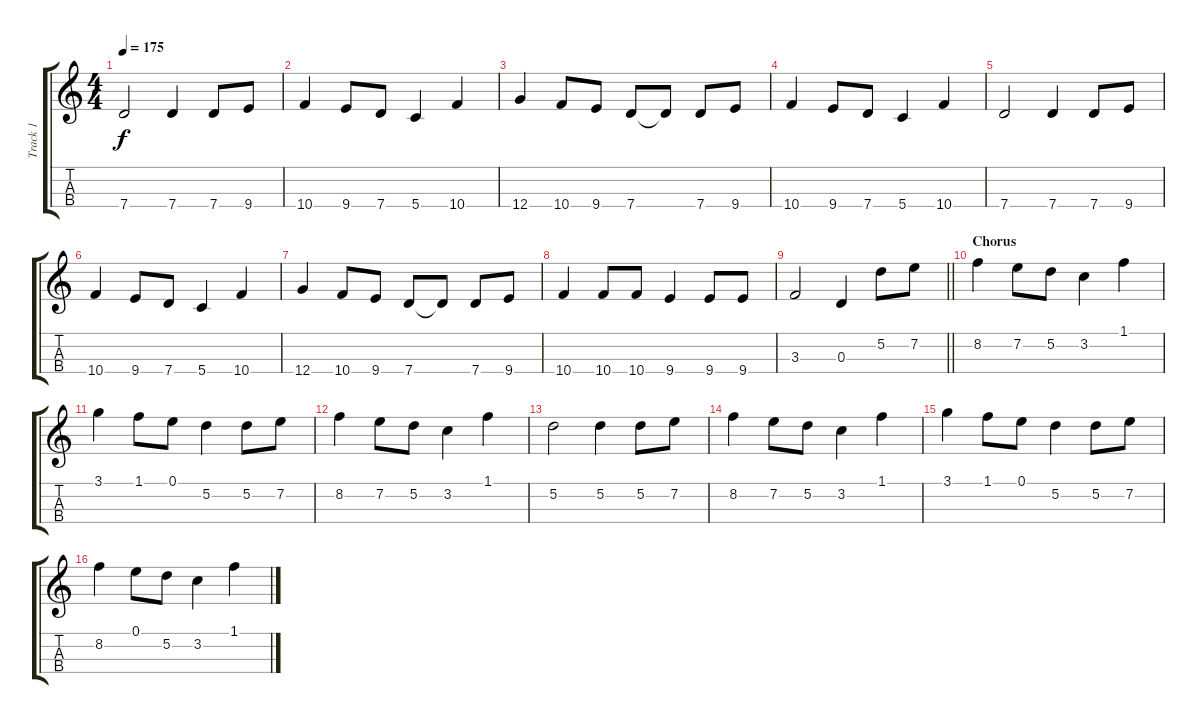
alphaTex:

\track ("Track 1" "Track 1") {instrument violin}
\staff {score tabs}
\tuning (E5 A4 D4 G3) {hide}
\ts (4 4)
\section ("" "")
\tempo 175
\clef g2
\ks c
7.4.2{dy f} 7.4.4 7.4.8 9.4.8 |
10.4.4 9.4.8 7.4.8 5.4.4 10.4.4 |
12.4.4 10.4.8 9.4.8 7.4.8 7.4{t}.8 7.4.8 9.4.8 |
10.4.4 9.4.8 7.4.8 5.4.4 10.4.4 |
7.4.2 7.4.4 7.4.8 9.4.8 |
10.4.4 9.4.8 7.4.8 5.4.4 10.4.4 |
12.4.4 10.4.8 9.4.8 7.4.8 7.4{t}.8 7.4.8 9.4.8 |
10.4.4 10.4.8 10.4.8 9.4.4 9.4.8 9.4.8 |
\barLineRight lightlight
3.3.2 0.3.4 5.2.8 7.2.8 |
\section ("" "Chorus")
8.2.4 7.2.8 5.2.8 3.2.4 1.1.4 |
3.1.4 1.1.8 0.1.8 5.2.4 5.2.8 7.2.8 |
8.2.4 7.2.8 5.2.8 3.2.4 1.1.4 |
5.2.2 5.2.4 5.2.8 7.2.8 |
8.2.4 7.2.8 5.2.8 3.2.4 1.1.4 |
3.1.4 1.1.8 0.1.8 5.2.4 5.2.8 7.2.8 |
8.2.4 0.1.8 5.2.8 3.2.4 1.1.4
